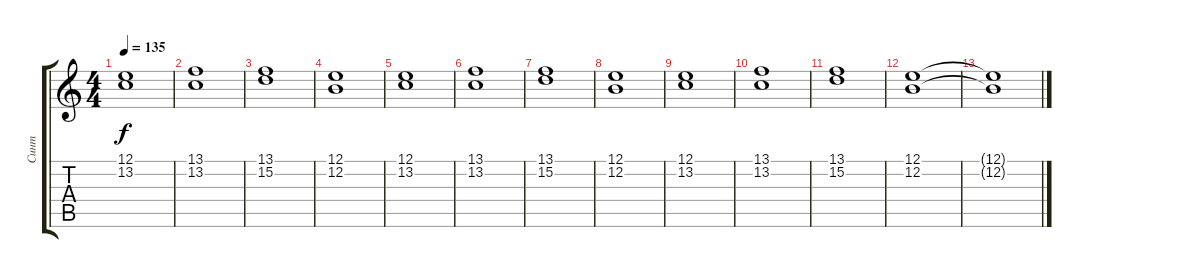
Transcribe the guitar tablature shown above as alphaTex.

\track ("Синт" "Синт") {instrument synthstrings1}
\staff {score tabs}
\tuning (E4 B3 G3 D3 A2 E2) {hide}
\ts (4 4)
\tempo 135
\clef g2
\ks c
(12.1 13.2).1{dy f} |
(13.1 13.2).1 |
(13.1 15.2).1 |
(12.1 12.2).1 |
(12.1 13.2).1 |
(13.1 13.2).1 |
(13.1 15.2).1 |
(12.1 12.2).1 |
(12.1 13.2).1 |
(13.1 13.2).1 |
(13.1 15.2).1 |
(12.1 12.2).1 |
(12.1{t} 12.2{t}).1
